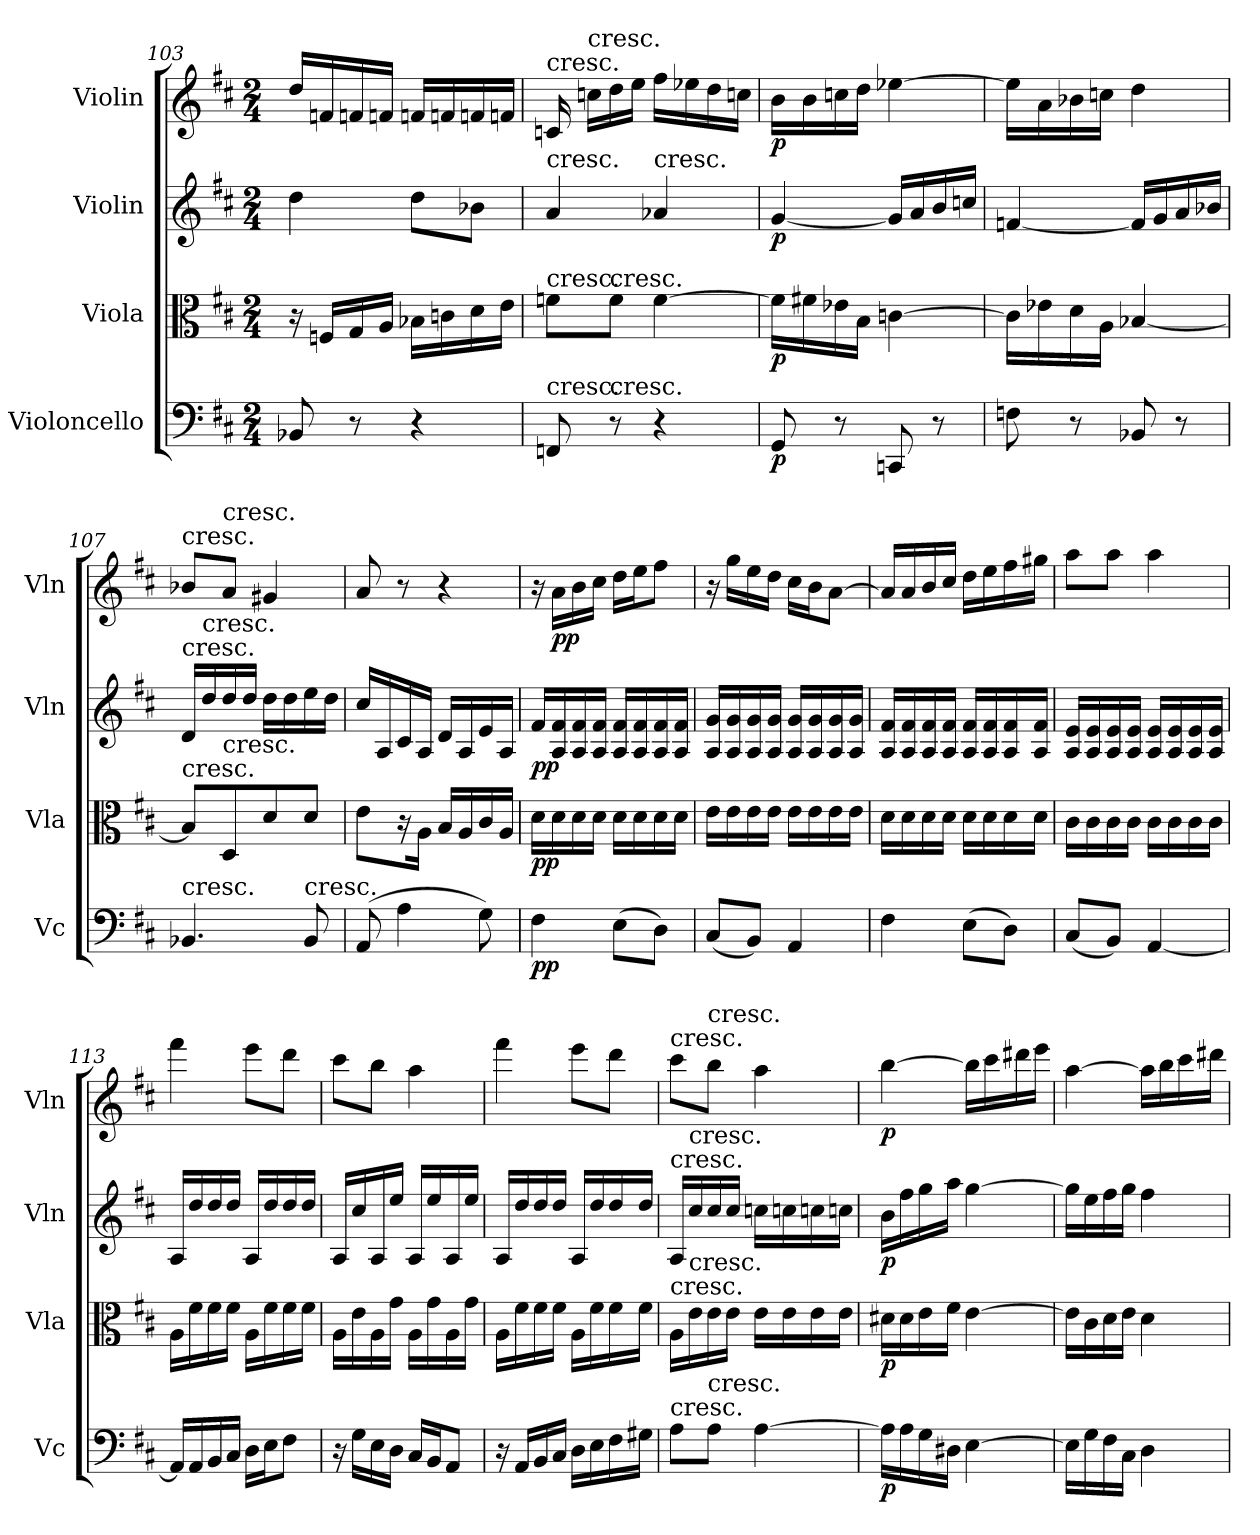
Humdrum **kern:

**kern	**dynam	**kern	**dynam	**kern	**dynam	**kern	**dynam
*part4	*part4	*part3	*part3	*part2	*part2	*part1	*part1
*staff4	*staff4	*staff3	*staff3	*staff2	*staff2	*staff1	*staff1
*I"Violoncello	*	*I"Viola	*	*I"Violin	*	*I"Violin	*
*I'Vc	*	*I'Vla	*	*I'Vln	*	*I'Vln	*
*clefF4	*	*clefC3	*	*clefG2	*	*clefG2	*
*k[f#c#]	*	*k[f#c#]	*	*k[f#c#]	*	*k[f#c#]	*
*D:	*	*D:	*	*D:	*	*D:	*
*M2/4	*	*M2/4	*	*M2/4	*	*M2/4	*
=103	=103	=103	=103	=103	=103	=103	=103
8BB-X/	.	16r	.	4dd\	.	16dd/LL	.
.	.	16Fn/LL	.	.	.	16fn/	.
8r	.	16G/	.	.	.	16fn/	.
.	.	16A/JJ	.	.	.	16fn/JJ	.
4r	.	16B-X\LL	.	8dd\L	.	16fn/LL	.
.	.	16cn\	.	.	.	16fn/	.
.	.	16d\	.	8b-X\J	.	16fn/	.
.	.	16e\JJ	.	.	.	16fn/JJ	.
=104	=104	=104	=104	=104	=104	=104	=104
!	!	!	!	!	!	!LO:TX:t=cresc.	!
!	!	!	!	!LO:TX:t=cresc.	!	!	!
!	!	!LO:TX:t=cresc.	!	!	!	!	!
!LO:TX:t=cresc.	!	!	!	!	!	!	!
8FFn/	.	8fn\L	.	4a/	.	16cn/	.
!	!	!	!	!	!	!LO:TX:t=cresc.	!
.	.	.	.	.	.	16ccn\LL	.
!	!	!LO:TX:t=cresc.	!	!	!	!	!
!LO:TX:t=cresc.	!	!	!	!	!	!	!
8r	.	8f\J	.	.	.	16dd\	.
.	.	.	.	.	.	16ee\JJ	.
!	!	!	!	!LO:TX:t=cresc.	!	!	!
4r	.	[4f\	.	4a-X/	.	16ff#\LL	.
.	.	.	.	.	.	16ee-X\	.
.	.	.	.	.	.	16dd\	.
.	.	.	.	.	.	16ccn\JJ	.
=105	=105	=105	=105	=105	=105	=105	=105
8GG/	p	16f\LL]	p	[4g/	p	16b\LL	p
.	.	16f#X\	.	.	.	16b\	.
8r	.	16e-X\	.	.	.	16ccn\	.
.	.	16B\JJ	.	.	.	16dd\JJ	.
8CCn/	.	[4cn\	.	16g/LL]	.	[4ee-X\	.
.	.	.	.	16a/	.	.	.
8r	.	.	.	16b/	.	.	.
.	.	.	.	16ccn/JJ	.	.	.
=106	=106	=106	=106	=106	=106	=106	=106
8Fn\	.	16c\LL]	.	[4fn/	.	16ee-\LL]	.
.	.	16e-X\	.	.	.	16a\	.
8r	.	16d\	.	.	.	16b-X\	.
.	.	16A\JJ	.	.	.	16ccn\JJ	.
8BB-X/	.	[4B-X/	.	16f/LL]	.	4dd\	.
.	.	.	.	16g/	.	.	.
8r	.	.	.	16a/	.	.	.
.	.	.	.	16b-X/JJ	.	.	.
=107	=107	=107	=107	=107	=107	=107	=107
!	!	!	!	!	!	!LO:TX:t=cresc.	!
!	!	!	!	!LO:TX:t=cresc.	!	!	!
!	!	!LO:TX:t=cresc.	!	!	!	!	!
!LO:TX:t=cresc.	!	!	!	!	!	!	!
4.BB-X/	.	8B-/L]	.	16d/LL	.	8b-X/L	.
!	!	!	!	!LO:TX:t=cresc.	!	!	!
.	.	.	.	16dd/	.	.	.
!	!	!	!	!	!	!LO:TX:t=cresc.	!
!	!	!LO:TX:t=cresc.	!	!	!	!	!
.	.	8D/	.	16dd/	.	8a/J	.
.	.	.	.	16dd/JJ	.	.	.
.	.	8d/	.	16dd\LL	.	4g#X/	.
.	.	.	.	16dd\	.	.	.
!LO:TX:t=cresc.	!	!	!	!	!	!	!
8BB-/	.	8d/J	.	16ee\	.	.	.
.	.	.	.	16dd\JJ	.	.	.
=108	=108	=108	=108	=108	=108	=108	=108
(8AA/	.	8e\L	.	16cc#/LL	.	8a/	.
.	.	.	.	16A/	.	.	.
4A\	.	16r	.	16c#/	.	8r	.
.	.	16A\Jk	.	16A/JJ	.	.	.
.	.	16B/LL	.	16d/LL	.	4r	.
.	.	16A/	.	16A/	.	.	.
8G\)	.	16c#/	.	16e/	.	.	.
.	.	16A/JJ	.	16A/JJ	.	.	.
=109	=109	=109	=109	=109	=109	=109	=109
4F#\	pp	16d\LL	pp	16f#/LL	pp	16r	.
.	.	16d\	.	16A/ 16f#/	.	16a\LL	pp
.	.	16d\	.	16A/ 16f#/	.	16b\	.
.	.	16d\JJ	.	16A/ 16f#/JJ	.	16cc#\JJ	.
(8E\L	.	16d\LL	.	16A/ 16f#/LL	.	16dd\LL	.
.	.	16d\	.	16A/ 16f#/	.	16ee\J	.
8D\J)	.	16d\	.	16A/ 16f#/	.	8ff#\J	.
.	.	16d\JJ	.	16A/ 16f#/JJ	.	.	.
=110	=110	=110	=110	=110	=110	=110	=110
(8C#/L	.	16e\LL	.	16A/ 16g/LL	.	16r	.
.	.	16e\	.	16A/ 16g/	.	16gg\LL	.
8BB/J)	.	16e\	.	16A/ 16g/	.	16ee\	.
.	.	16e\JJ	.	16A/ 16g/JJ	.	16dd\JJ	.
4AA/	.	16e\LL	.	16A/ 16g/LL	.	16cc#\LL	.
.	.	16e\	.	16A/ 16g/	.	16b\J	.
.	.	16e\	.	16A/ 16g/	.	[8a\J	.
.	.	16e\JJ	.	16A/ 16g/JJ	.	.	.
=111	=111	=111	=111	=111	=111	=111	=111
4F#\	.	16d\LL	.	16A/ 16f#/LL	.	16a/LL]	.
.	.	16d\	.	16A/ 16f#/	.	16a/	.
.	.	16d\	.	16A/ 16f#/	.	16b/	.
.	.	16d\JJ	.	16A/ 16f#/JJ	.	16cc#/JJ	.
(8E\L	.	16d\LL	.	16A/ 16f#/LL	.	16dd\LL	.
.	.	16d\	.	16A/ 16f#/	.	16ee\	.
8D\J)	.	16d\	.	16A/ 16f#/	.	16ff#\	.
.	.	16d\JJ	.	16A/ 16f#/JJ	.	16gg#X\JJ	.
=112	=112	=112	=112	=112	=112	=112	=112
(8C#/L	.	16c#\LL	.	16A/ 16e/LL	.	8aa\L	.
.	.	16c#\	.	16A/ 16e/	.	.	.
8BB/J)	.	16c#\	.	16A/ 16e/	.	8aa\J	.
.	.	16c#\JJ	.	16A/ 16e/JJ	.	.	.
[4AA/	.	16c#\LL	.	16A/ 16e/LL	.	4aa\	.
.	.	16c#\	.	16A/ 16e/	.	.	.
.	.	16c#\	.	16A/ 16e/	.	.	.
.	.	16c#\JJ	.	16A/ 16e/JJ	.	.	.
=113	=113	=113	=113	=113	=113	=113	=113
16AA/LL]	.	16A\LL	.	16A/LL	.	4fff#\	.
16AA/	.	16f#\	.	16dd/	.	.	.
16BB/	.	16f#\	.	16dd/	.	.	.
16C#/JJ	.	16f#\JJ	.	16dd/JJ	.	.	.
16D\LL	.	16A\LL	.	16A/LL	.	8eee\L	.
16E\J	.	16f#\	.	16dd/	.	.	.
8F#\J	.	16f#\	.	16dd/	.	8ddd\J	.
.	.	16f#\JJ	.	16dd/JJ	.	.	.
=114	=114	=114	=114	=114	=114	=114	=114
16r	.	16A\LL	.	16A/LL	.	8ccc#\L	.
16G\LL	.	16e\	.	16cc#/	.	.	.
16E\	.	16A\	.	16A/	.	8bb\J	.
16D\JJ	.	16g\JJ	.	16ee/JJ	.	.	.
16C#/LL	.	16A\LL	.	16A/LL	.	4aa\	.
16BB/J	.	16g\	.	16ee/	.	.	.
8AA/J	.	16A\	.	16A/	.	.	.
.	.	16g\JJ	.	16ee/JJ	.	.	.
=115	=115	=115	=115	=115	=115	=115	=115
16r	.	16A\LL	.	16A/LL	.	4fff#\	.
16AA/LL	.	16f#\	.	16dd/	.	.	.
16BB/	.	16f#\	.	16dd/	.	.	.
16C#/JJ	.	16f#\JJ	.	16dd/JJ	.	.	.
16D\LL	.	16A\LL	.	16A/LL	.	8eee\L	.
16E\	.	16f#\	.	16dd/	.	.	.
16F#\	.	16f#\	.	16dd/	.	8ddd\J	.
16G#X\JJ	.	16f#\JJ	.	16dd/JJ	.	.	.
=116	=116	=116	=116	=116	=116	=116	=116
!	!	!	!	!	!	!LO:TX:t=cresc.	!
!	!	!	!	!LO:TX:t=cresc.	!	!	!
!	!	!LO:TX:t=cresc.	!	!	!	!	!
!LO:TX:t=cresc.	!	!	!	!	!	!	!
8A\L	.	16A\LL	.	16A/LL	.	8ccc#\L	.
!	!	!	!	!LO:TX:t=cresc.	!	!	!
!	!	!LO:TX:t=cresc.	!	!	!	!	!
.	.	16e\	.	16cc#/	.	.	.
!	!	!	!	!	!	!LO:TX:t=cresc.	!
!LO:TX:t=cresc.	!	!	!	!	!	!	!
8A\J	.	16e\	.	16cc#/	.	8bb\J	.
.	.	16e\JJ	.	16cc#/JJ	.	.	.
[4A\	.	16e\LL	.	16ccn\LL	.	4aa\	.
.	.	16e\	.	16ccn\	.	.	.
.	.	16e\	.	16ccn\	.	.	.
.	.	16e\JJ	.	16ccn\JJ	.	.	.
=117	=117	=117	=117	=117	=117	=117	=117
16A\LL]	p	16d#X\LL	p	16b\LL	p	[4bb\	p
16A\	.	16d#\	.	16ff#\	.	.	.
16G\	.	16e\	.	16gg\	.	.	.
16D#X\JJ	.	16f#\JJ	.	16aa\JJ	.	.	.
[4E\	.	[4e\	.	[4gg\	.	16bb\LL]	.
.	.	.	.	.	.	16ccc#\	.
.	.	.	.	.	.	16ddd#X\	.
.	.	.	.	.	.	16eee\JJ	.
=118	=118	=118	=118	=118	=118	=118	=118
16E\LL]	.	16e\LL]	.	16gg\LL]	.	[4aa\	.
16G\	.	16c#\	.	16ee\	.	.	.
16F#\	.	16d\	.	16ff#\	.	.	.
16C#\JJ	.	16e\JJ	.	16gg\JJ	.	.	.
4D\	.	4d\	.	4ff#\	.	16aa\LL]	.
.	.	.	.	.	.	16bb\	.
.	.	.	.	.	.	16ccc#\	.
.	.	.	.	.	.	16ddd#X\JJ	.
=	=	=	=	=	=	=	=
*-	*-	*-	*-	*-	*-	*-	*-
